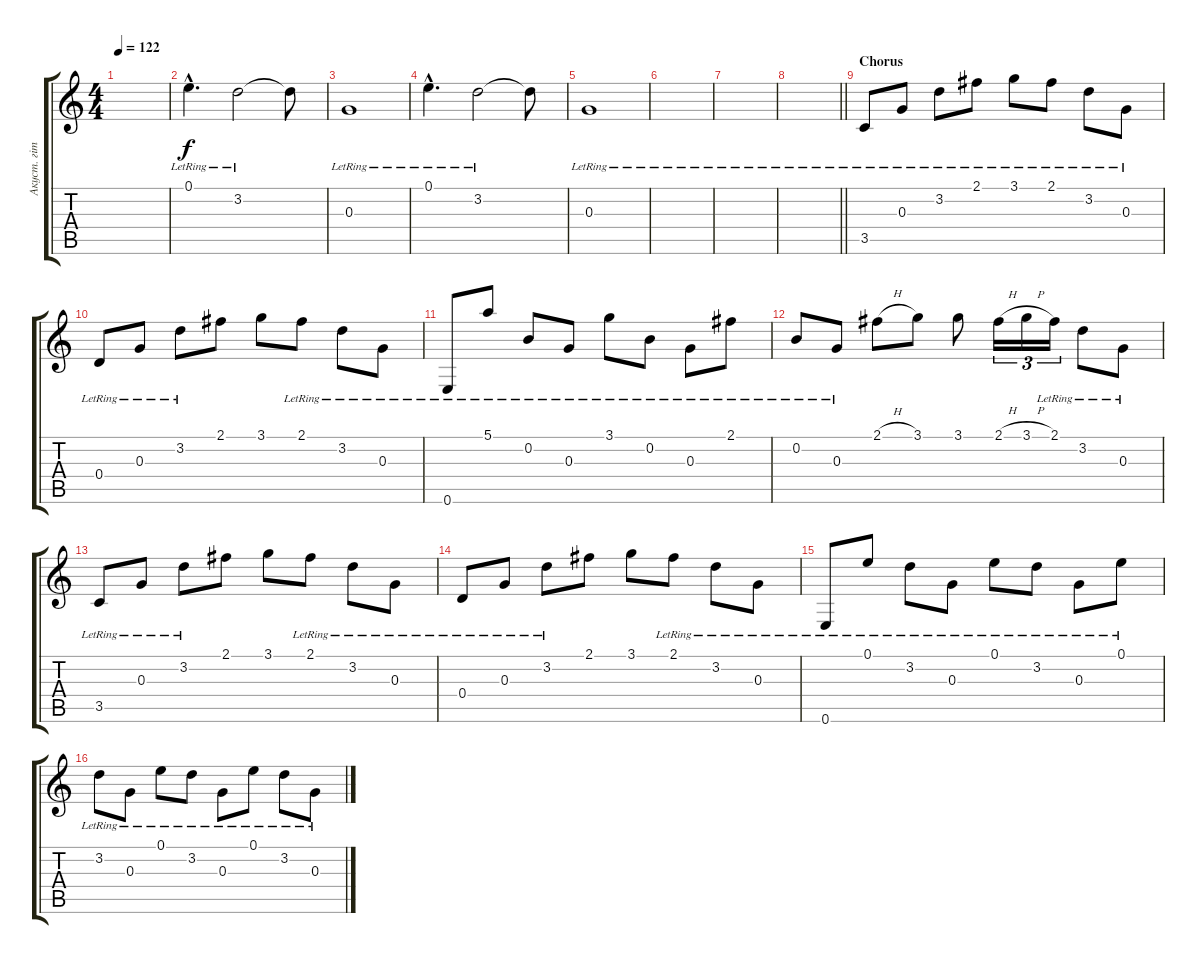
\track ("Акуст. гітара 2" "Акуст. гіт") {instrument acousticguitarsteel}
\staff {score tabs}
\tuning (E4 B3 G3 D3 A2 E2) {hide}
\ts (4 4)
\tempo 122
\clef g2
\ks c
|
0.1{hac lr}.4{d} 3.2{lr}.2 3.2{t}.8 |
0.3{lr}.1 |
0.1{hac lr}.4{d} 3.2{lr}.2 3.2{t}.8 |
0.3{lr}.1 |
|
|
\barLineRight lightlight
|
\section ("" "Chorus")
3.5{lr}.8 0.3{lr}.8 3.2{lr}.8 2.1{lr}.8 3.1{lr}.8 2.1{lr}.8 3.2{lr}.8 0.3{lr}.8 |
0.4{lr}.8 0.3{lr}.8 3.2{lr}.8 2.1.8 3.1.8 2.1{lr}.8 3.2{lr}.8 0.3{lr}.8 |
0.6{lr}.8 5.1{lr}.8 0.2{lr}.8 0.3{lr}.8 3.1{lr}.8 0.2{lr}.8 0.3{lr}.8 2.1{lr}.8 |
0.2{lr}.8 0.3{lr}.8 2.1{h}.8 3.1.8 3.1.8 2.1{h}.16{tu (3 2)} 3.1{h}.16{tu (3 2)} 2.1{lr}.16{tu (3 2)} 3.2{lr}.8 0.3{lr}.8 |
3.5{lr}.8 0.3{lr}.8 3.2{lr}.8 2.1.8 3.1.8 2.1{lr}.8 3.2{lr}.8 0.3{lr}.8 |
0.4{lr}.8 0.3{lr}.8 3.2{lr}.8 2.1.8 3.1.8 2.1{lr}.8 3.2{lr}.8 0.3{lr}.8 |
0.6{lr}.8 0.1{lr}.8 3.2{lr}.8 0.3{lr}.8 0.1{lr}.8 3.2{lr}.8 0.3{lr}.8 0.1{lr}.8 |
3.2{lr}.8 0.3{lr}.8 0.1{lr}.8 3.2{lr}.8 0.3{lr}.8 0.1{lr}.8 3.2{lr}.8 0.3{lr}.8
